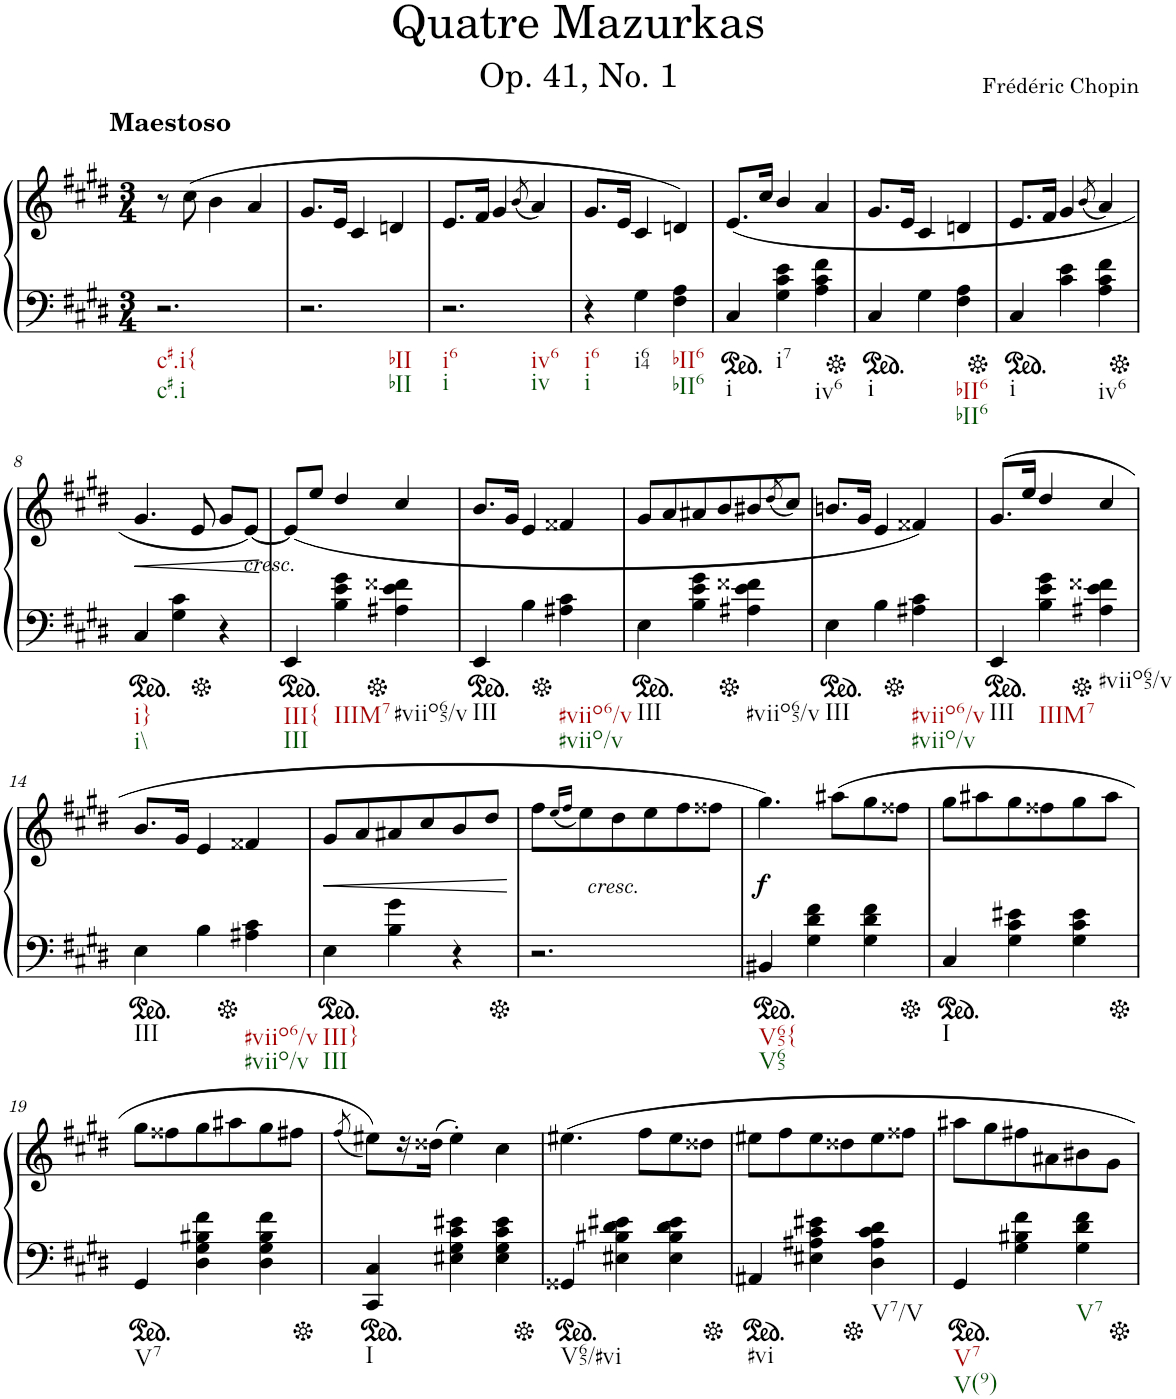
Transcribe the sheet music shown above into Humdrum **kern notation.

**kern	**kern	**dynam
*part2	*part1	*part1
*staff2	*staff1	*staff1
*I"Piano	*I"Piano	*
*I'Pno	*I'Pno	*
*clefF4	*clefG2	*
*k[f#c#g#d#]	*k[f#c#g#d#]	*
*c#:	*c#:	*
*M3/4	*M3/4	*
=1	=1	=1
!LO:TX:b:t=c#.i{	!	!
!LO:TX:b:t=c#.i	!	!
2.r	8r	.
!	!LO:TX:a:B:t=Maestoso	!
.	(8cc#\	.
.	4b\	.
.	4a/	.
=2	=2	=2
!LO:TX:b:t=bII	!	!
!LO:TX:b:t=bII	!	!
2.r	8.g#/L	.
.	16e/Jk	.
.	4c#/	.
.	4dn/	.
=3	=3	=3
!LO:TX:b:t=i6	!	!
!LO:TX:b:t=i	!	!
!LO:TX:b:t=iv6	!	!
!LO:TX:b:t=iv	!	!
2.r	8.e/L	.
.	16f#/Jk	.
.	4g#/	.
.	(8qb/	.
.	4a/)	.
=4	=4	=4
!LO:TX:b:t=i6	!	!
!LO:TX:b:t=i	!	!
4r	8.g#/L	.
.	16e/Jk	.
!LO:TX:b:t=i64	!	!
4G#\	4c#/	.
!LO:TX:b:t=bII6	!	!
!LO:TX:b:t=bII6	!	!
4F#\ 4A\	4dn/)	.
=5	=5	=5
*ped	*	*
!LO:TX:b:t=i	!	!
4C#/	(8.e/L	.
.	16cc#/Jk	.
!LO:TX:b:t=i7	!	!
4G#\ 4c#\ 4e\	4b/	.
!LO:TX:b:t=iv6	!	!
4A\ 4c#\ 4f#\	4a/	.
=6	=6	=6
*Xped	*	*
*ped	*	*
!LO:TX:b:t=i	!	!
4C#/	8.g#/L	.
.	16e/Jk	.
4G#\	4c#/	.
!LO:TX:b:t=bII6	!	!
!LO:TX:b:t=bII6	!	!
4F#\ 4A\	4dn/	.
=7	=7	=7
*Xped	*	*
*ped	*	*
!LO:TX:b:t=i	!	!
4C#/	8.e/L	.
.	16f#/Jk	.
4c#\ 4e\	4g#/	.
.	(8qb/	.
!LO:TX:b:t=iv6	!	!
4A\ 4c#\ 4f#\	4a/)	.
!!LO:LB:g=z
=8	=8	=8
*Xped	*	*
*ped	*	*
!LO:TX:b:t=i}	!	!
!LO:TX:b:t=i\\	!	!
!	!	!LO:HP:b
4C#/	4.g#/	<
4G#\ 4c#\	.	.
.	8e/	.
*Xped	*	*
4r	8g#/L	.
!	!LO:TX:b:i:t=cresc.	!
.	[8e/J)	.
.	.	[
=9	=9	=9
*ped	*	*
!LO:TX:b:t=III{	!	!
!LO:TX:b:t=III	!	!
4EE/	(8e/L]	.
.	8ee/J	.
!LO:TX:b:t=IIIM7	!	!
4B\ 4e\ 4g#\	4dd#/	.
*Xped	*	*
!LO:TX:b:t=#viio65/v	!	!
4A#X\ 4e\ 4f##X\	4cc#/	.
=10	=10	=10
*ped	*	*
!LO:TX:b:t=III	!	!
4EE/	8.b/L	.
.	16g#/Jk	.
4B\	4e/	.
*Xped	*	*
!LO:TX:b:t=#viio6/v	!	!
!LO:TX:b:t=#viio/v	!	!
4A#X\ 4c#\	4f##X/	.
=11	=11	=11
*ped	*	*
!LO:TX:b:t=III	!	!
4E\	8g#/L	.
.	8a/	.
4B\ 4e\ 4g#\	8a#X/	.
.	8b/	.
*Xped	*	*
!LO:TX:b:t=#viio65/v	!	!
4A#X\ 4e\ 4f##X\	8b#X/	.
.	(8qdd#/	.
.	8cc#/J)	.
=12	=12	=12
*ped	*	*
!LO:TX:b:t=III	!	!
4E\	8.bn/L	.
.	16g#/Jk	.
4B\	4e/	.
*Xped	*	*
!LO:TX:b:t=#viio6/v	!	!
!LO:TX:b:t=#viio/v	!	!
4A#X\ 4c#\	4f##X/)	.
=13	=13	=13
*ped	*	*
!LO:TX:b:t=III	!	!
4EE/	(8.g#/L	.
.	16ee/Jk	.
!LO:TX:b:t=IIIM7	!	!
4B\ 4e\ 4g#\	4dd#/	.
*Xped	*	*
!LO:TX:b:t=#viio65/v	!	!
4A#X\ 4e\ 4f##X\	4cc#/	.
!!LO:LB:g=z
=14	=14	=14
*ped	*	*
!LO:TX:b:t=III	!	!
4E\	8.b/L	.
.	16g#/Jk	.
4B\	4e/	.
*Xped	*	*
!LO:TX:b:t=#viio6/v	!	!
!LO:TX:b:t=#viio/v	!	!
4A#X\ 4c#\	4f##X/	.
=15	=15	=15
*ped	*	*
!LO:TX:b:t=III}	!	!
!LO:TX:b:t=III	!	!
!	!	!LO:HP:b
4E\	8g#/L	<
.	8a/	.
4B\ 4g#\	8a#X/	.
.	8cc#/	.
4r	8b/	.
.	8dd#/J	.
.	.	[
=16	=16	=16
*Xped	*	*
2.r	8ff#\L	.
.	(16qee/LL	.
.	16qff#/JJ	.
!	!LO:TX:b:i:t=cresc.	!
.	8ee\)	.
.	8dd#\	.
.	8ee\	.
.	8ff#\	.
.	8ff##X\J	.
=17	=17	=17
*ped	*	*
!LO:TX:b:t=V65{	!	!
!LO:TX:b:t=V65	!	!
!	!	!LO:DY:b
4BB#X/	4.gg#\)	f
4G#\ 4d#\ 4f#\	.	.
.	(8aa#X\L	.
4G#\ 4d#\ 4f#\	8gg#\	.
.	8ff##X\J	.
=18	=18	=18
*Xped	*	*
*ped	*	*
!LO:TX:b:t=I	!	!
4C#/	8gg#\L	.
.	8aa#X\	.
4G#\ 4c#\ 4e#X\	8gg#\	.
.	8ff##X\	.
4G#\ 4c#\ 4e#\	8gg#\	.
.	8aa#\J	.
!!LO:LB:g=z
=19	=19	=19
*Xped	*	*
*ped	*	*
!LO:TX:b:t=V7	!	!
4GG#/	8gg#\L	.
.	8ff##X\	.
4D#\ 4G#\ 4B#X\ 4f#\	8gg#\	.
.	8aa#X\	.
4D#\ 4G#\ 4B#\ 4f#\	8gg#\	.
.	8ff#X\J	.
=20	=20	=20
.	(8qff#/	.
*Xped	*	*
*ped	*	*
!LO:TX:b:t=I	!	!
4CC#/ 4C#/	8ee#X\L))	.
.	16r	.
.	(16dd##X\JJ	.
4E#X\ 4G#\ 4c#\ 4e#X\	4ee#'\)	.
4E#\ 4G#\ 4c#\ 4e#\	4cc#\	.
=21	=21	=21
*Xped	*	*
*ped	*	*
!LO:TX:b:t=V65/#vi	!	!
4GG##X/	4.ee#X\	.
4E#X\ 4B#X\ 4d#\ 4e#X\	.	.
.	8ff#\L	.
4E#\ 4B#\ 4d#\ 4e#\	8ee#\	.
.	8dd##X\J	.
=22	=22	=22
*Xped	*	*
*ped	*	*
!LO:TX:b:t=#vi	!	!
4AA#X/	8ee#X\L	.
.	8ff#\	.
4E#X\ 4A#X\ 4c#\ 4e#X\	8ee#\	.
.	8dd##X\	.
*Xped	*	*
!LO:TX:b:t=V7/V	!	!
4D#\ 4A#\ 4c#\ 4d#\	8ee#\	.
.	8ff##X\J	.
=23	=23	=23
*ped	*	*
!LO:TX:b:t=V7	!	!
!LO:TX:b:t=V(9)	!	!
4GG#/	8aa#X\L	.
.	8gg#\	.
4G#\ 4B#X\ 4f#\	8ff#X\	.
.	8a#X\	.
!LO:TX:b:t=V7	!	!
4G#\ 4d#\ 4f#\	8b#X\	.
.	8g#\J	.
*Xped	*	*
=	=	=
*-	*-	*-
